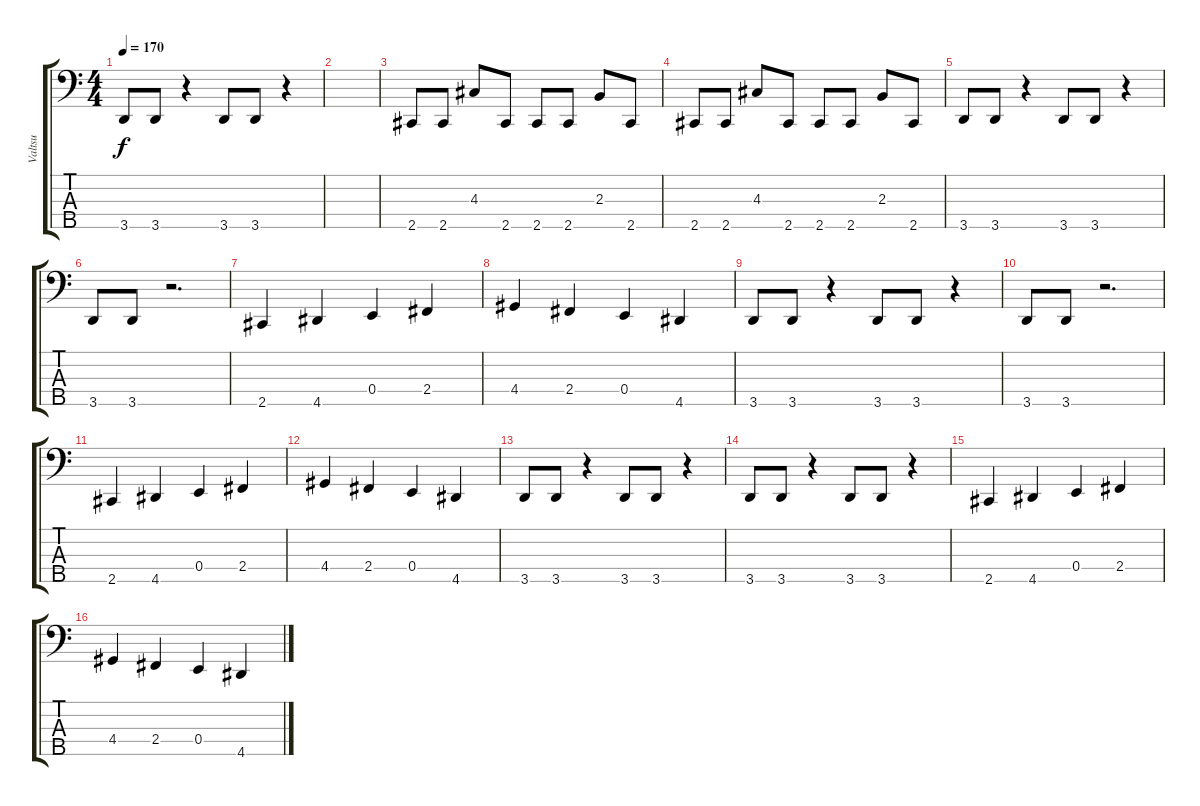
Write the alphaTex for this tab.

\track ("Valtsu" "Valtsu") {instrument electricbasspick}
\staff {score tabs}
\tuning (G2 D2 A1 E1 B0) {hide}
\ts (4 4)
\tempo 170
\clef f4
\ks c
3.5.8{dy f} 3.5.8 r.4 3.5.8 3.5.8 r.4 |
|
2.5.8 2.5.8 4.3.8 2.5.8 2.5.8 2.5.8 2.3.8 2.5.8 |
2.5.8 2.5.8 4.3.8 2.5.8 2.5.8 2.5.8 2.3.8 2.5.8 |
3.5.8 3.5.8 r.4 3.5.8 3.5.8 r.4 |
3.5.8 3.5.8 r.2{d} |
2.5.4 4.5.4 0.4.4 2.4.4 |
4.4.4 2.4.4 0.4.4 4.5.4 |
3.5.8 3.5.8 r.4 3.5.8 3.5.8 r.4 |
3.5.8 3.5.8 r.2{d} |
2.5.4 4.5.4 0.4.4 2.4.4 |
4.4.4 2.4.4 0.4.4 4.5.4 |
3.5.8 3.5.8 r.4 3.5.8 3.5.8 r.4 |
3.5.8 3.5.8 r.4 3.5.8 3.5.8 r.4 |
2.5.4 4.5.4 0.4.4 2.4.4 |
4.4.4 2.4.4 0.4.4 4.5.4
